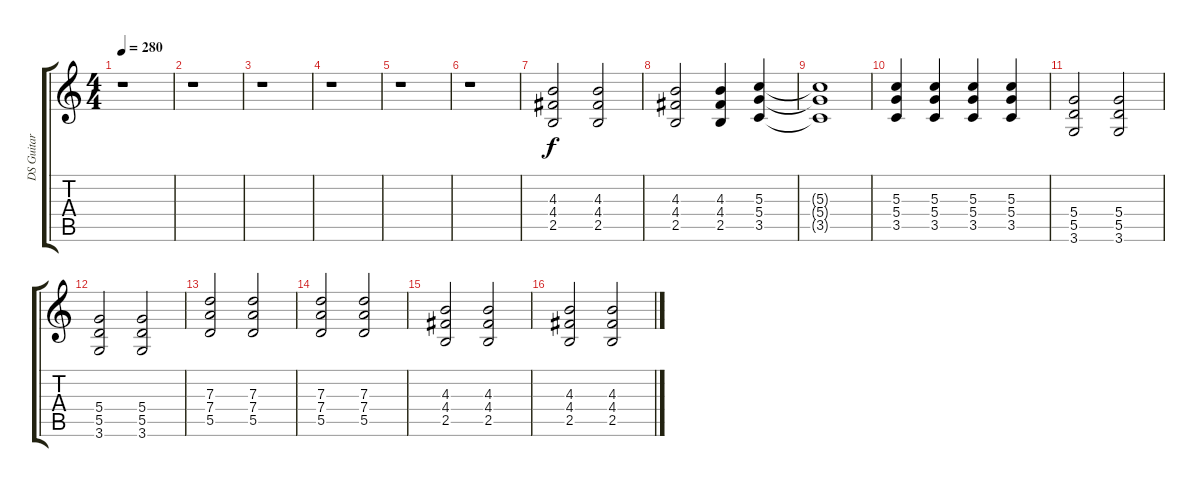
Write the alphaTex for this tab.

\track ("DS Guitar" "DS Guitar") {instrument distortionguitar}
\staff {score tabs}
\tuning (E4 B3 G3 D3 A2 E2) {hide}
\ts (4 4)
\tempo 280
\clef g2
\ks c
r.1{dy f} |
r.1 |
r.1 |
r.1 |
r.1 |
r.1 |
(4.3 4.4 2.5).2 (4.3 4.4 2.5).2 |
(4.3 4.4 2.5).2 (4.3 4.4 2.5).4 (5.3 5.4 3.5).4 |
(5.3{t} 5.4{t} 3.5{t}).1 |
(5.3 5.4 3.5).4 (5.3 5.4 3.5).4 (5.3 5.4 3.5).4 (5.3 5.4 3.5).4 |
(5.4 5.5 3.6).2 (5.4 5.5 3.6).2 |
(5.4 5.5 3.6).2 (5.4 5.5 3.6).2 |
(7.3 7.4 5.5).2 (7.3 7.4 5.5).2 |
(7.3 7.4 5.5).2 (7.3 7.4 5.5).2 |
(4.3 4.4 2.5).2 (4.3 4.4 2.5).2 |
(4.3 4.4 2.5).2 (4.3 4.4 2.5).2
